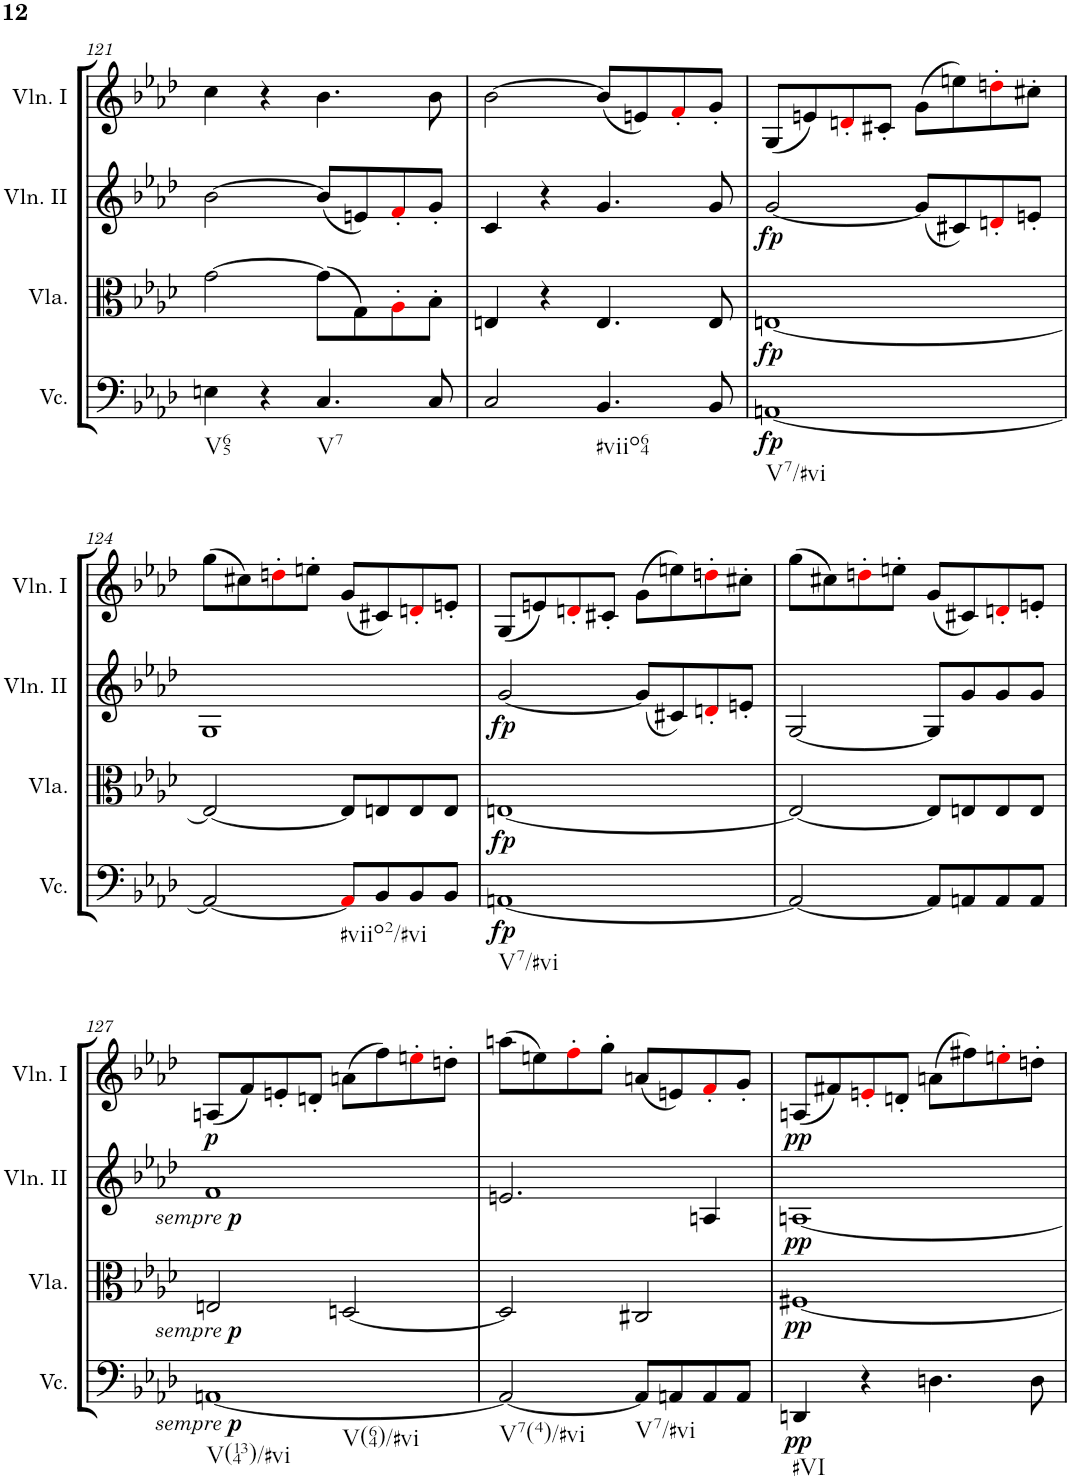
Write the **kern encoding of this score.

**kern	**dynam	**kern	**dynam	**kern	**dynam	**kern	**dynam
*part4	*part4	*part3	*part3	*part2	*part2	*part1	*part1
*staff4	*staff4	*staff3	*staff3	*staff2	*staff2	*staff1	*staff1
*I"Violoncello	*	*I"Viola	*	*I"Violino II	*	*I"Violino I	*
*I'Vc.	*	*I'Vla.	*	*I'Vln. II	*	*I'Vln. I	*
!!LO:PB:g=z
*clefF4	*	*clefC3	*	*clefG2	*	*clefG2	*
*k[b-e-a-d-]	*	*k[b-e-a-d-]	*	*k[b-e-a-d-]	*	*k[b-e-a-d-]	*
*M2/2	*	*M2/2	*	*M2/2	*	*M2/2	*
*met(c|)	*	*met(c|)	*	*met(c|)	*	*met(c|)	*
=121	=121	=121	=121	=121	=121	=121	=121
!LO:TX:b:t=V65	!	!	!	!	!	!	!
4En\	.	[2g\	.	[2b-\	.	4cc\	.
4r	.	.	.	.	.	4r	.
!LO:TX:b:t=V7	!	!	!	!	!	!	!
4.C/	.	(8g\L]	.	(8b-/L]	.	4.b-\	.
.	.	8G\)	.	8en/)	.	.	.
.	.	8A-'i\	.	8f'i/	.	.	.
8C/	.	8B-'\J	.	8g'/J	.	8b-\	.
=122	=122	=122	=122	=122	=122	=122	=122
2C/	.	4En/	.	4c/	.	[2b-\	.
.	.	4r	.	4r	.	.	.
!LO:TX:b:t=#viio64	!	!	!	!	!	!	!
4.BB-/	.	4.E/	.	4.g/	.	(8b-/L]	.
.	.	.	.	.	.	8en/)	.
.	.	.	.	.	.	8f'i/	.
8BB-/	.	8E/	.	8g/	.	8g'/J	.
=123	=123	=123	=123	=123	=123	=123	=123
!LO:TX:b:t=V7/#vi	!	!	!	!	!	!	!
!	!LO:DY:b	!	!LO:DY:b	!	!LO:DY:b	!	!
[1AAn	fp	[1En	fp	[2g/	fp	(8G/L	.
.	.	.	.	.	.	8en/)	.
.	.	.	.	.	.	8dn'i/	.
.	.	.	.	.	.	8c#X'/J	.
.	.	.	.	(8g/L]	.	(8g\L	.
.	.	.	.	8c#X/)	.	8een\)	.
.	.	.	.	8dn'i/	.	8ddn'i\	.
.	.	.	.	8en'/J	.	8cc#X'\J	.
!!LO:LB:g=z
=124	=124	=124	=124	=124	=124	=124	=124
2AA/_	.	2E/_	.	1G	.	(8gg\L	.
.	.	.	.	.	.	8cc#X\)	.
.	.	.	.	.	.	8ddn'i\	.
.	.	.	.	.	.	8een'\J	.
!LO:TX:b:t=#viio2/#vi	!	!	!	!	!	!	!
8AAi/L]	.	8E/L]	.	.	.	(8g/L	.
8BB-/	.	8En/	.	.	.	8c#X/)	.
8BB-/	.	8E/	.	.	.	8dn'i/	.
8BB-/J	.	8E/J	.	.	.	8en'/J	.
=125	=125	=125	=125	=125	=125	=125	=125
!LO:TX:b:t=V7/#vi	!	!	!	!	!	!	!
!	!LO:DY:b	!	!LO:DY:b	!	!LO:DY:b	!	!
[1AAn	fp	[1En	fp	[2g/	fp	(8G/L	.
.	.	.	.	.	.	8en/)	.
.	.	.	.	.	.	8dn'i/	.
.	.	.	.	.	.	8c#X'/J	.
.	.	.	.	(8g/L]	.	(8g\L	.
.	.	.	.	8c#X/)	.	8een\)	.
.	.	.	.	8dn'i/	.	8ddn'i\	.
.	.	.	.	8en'/J	.	8cc#X'\J	.
=126	=126	=126	=126	=126	=126	=126	=126
2AA/_	.	2E/_	.	[2G/	.	(8gg\L	.
.	.	.	.	.	.	8cc#X\)	.
.	.	.	.	.	.	8ddn'i\	.
.	.	.	.	.	.	8een'\J	.
8AA/L]	.	8E/L]	.	8G/L]	.	(8g/L	.
8AAn/	.	8En/	.	8g/	.	8c#X/)	.
8AA/	.	8E/	.	8g/	.	8dn'i/	.
8AA/J	.	8E/J	.	8g/J	.	8en'/J	.
!!LO:LB:g=z
=127	=127	=127	=127	=127	=127	=127	=127
!LO:TX:b:t=V(134)/#vi	!	!	!	!	!	!	!
!LO:TX:b:t=V(64)/#vi	!	!	!	!	!	!	!
!	!LO:DY:b	!	!	!	!	!	!
!	!LO:DY:n=1:b	!	!LO:DY:b	!	!	!	!
!	!	!	!LO:DY:n=1:b	!	!LO:DY:b	!	!
!	!	!	!	!	!LO:DY:n=1:b	!	!LO:DY:b
[1AAn	other-dynamics p	2En/	other-dynamics p	1f	other-dynamics p	(8An/L	p
.	.	.	.	.	.	8f/)	.
.	.	.	.	.	.	8en'/	.
.	.	.	.	.	.	8dn'/J	.
.	.	[2Dn/	.	.	.	(8an\L	.
.	.	.	.	.	.	8ff\)	.
.	.	.	.	.	.	8een'i\	.
.	.	.	.	.	.	8ddn'\J	.
=128	=128	=128	=128	=128	=128	=128	=128
!LO:TX:b:t=V7(4)/#vi	!	!	!	!	!	!	!
2AA/_	.	2D/]	.	2.en/	.	(8aan\L	.
.	.	.	.	.	.	8een\)	.
.	.	.	.	.	.	8ff'i\	.
.	.	.	.	.	.	8gg'\J	.
!LO:TX:b:t=V7/#vi	!	!	!	!	!	!	!
8AA/L]	.	2C#X/	.	.	.	(8an/L	.
8AAn/	.	.	.	.	.	8en/)	.
8AA/	.	.	.	4An/	.	8f'i/	.
8AA/J	.	.	.	.	.	8g'/J	.
=129	=129	=129	=129	=129	=129	=129	=129
!LO:TX:b:t=#VI	!	!	!	!	!	!	!
!	!LO:DY:b	!	!LO:DY:b	!	!LO:DY:b	!	!LO:DY:b
4DDn/	pp	[1F#X	pp	[1An	pp	(8An/L	pp
.	.	.	.	.	.	8f#X/)	.
4r	.	.	.	.	.	8en'i/	.
.	.	.	.	.	.	8dn'/J	.
4.Dn\	.	.	.	.	.	(8an\L	.
.	.	.	.	.	.	8ff#X\)	.
.	.	.	.	.	.	8een'i\	.
8D\	.	.	.	.	.	8ddn'\J	.
=	=	=	=	=	=	=	=
*-	*-	*-	*-	*-	*-	*-	*-
